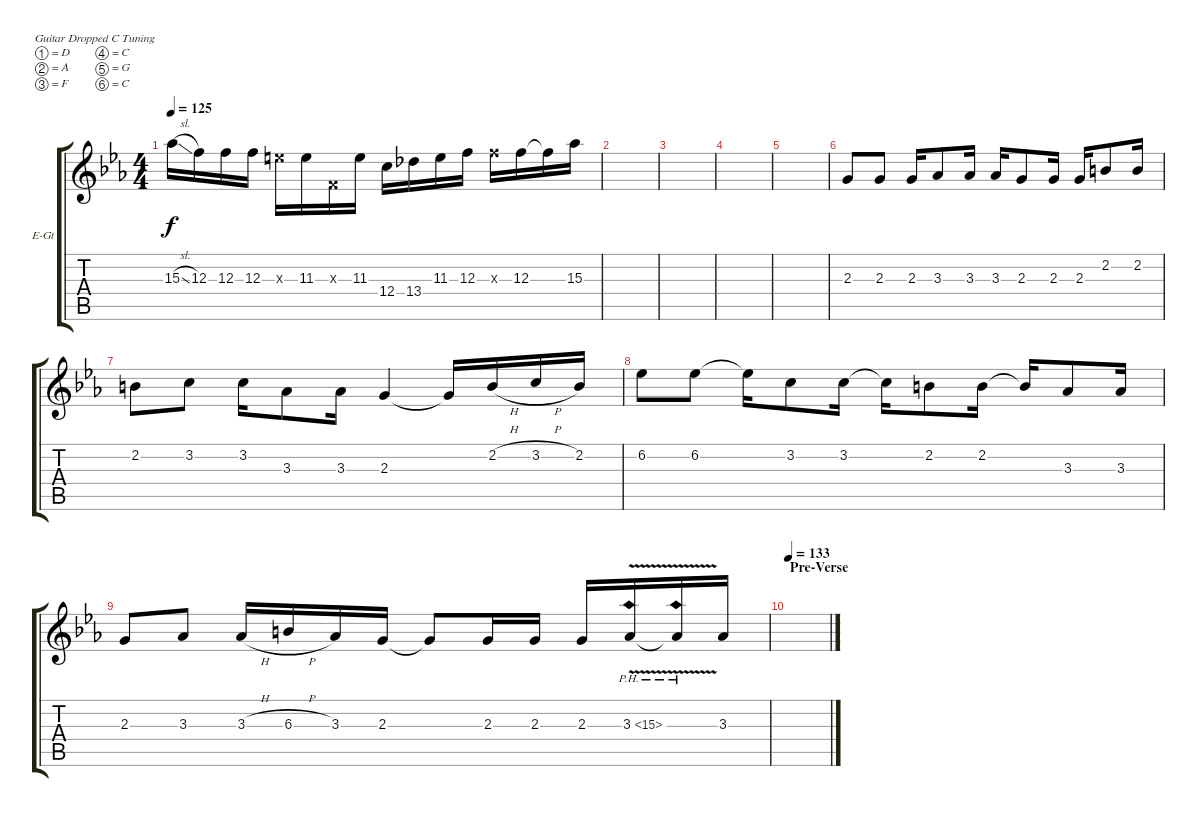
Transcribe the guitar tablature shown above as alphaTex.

\bracketExtendMode groupsimilarinstruments
\firstSystemTrackNameOrientation horizontal
\otherSystemsTrackNameOrientation horizontal
\track ("Electric Guitar" "E-Gt") {instrument distortionguitar}
\staff {score tabs}
\tuning (D4 A3 F3 C3 G2 C2)
\ts (4 4)
\tempo 125
\clef g2
\ks cminor
15.3{sl}.16{dy f} 12.3.16 12.3.16 12.3.16 11.3{x}.16 11.3.16 0.3{x}.16 11.3.16 12.4.16 13.4.16 11.3.16 12.3.16 12.3{x}.16 12.3.16 12.3{t}.16 15.3.16 |
|
|
|
|
2.3.8 2.3.8 2.3.16 3.3.8 3.3.16 3.3.16 2.3.8 2.3.16 2.3.16 2.2.8 2.2.16 |
2.2.8 3.2.8 3.2.16 3.3.8 3.3.16 2.3.4 2.3{t}.16 2.2{h}.16 3.2{h}.16 2.2.16 |
6.2.8 6.2.8 6.2{t}.16 3.2.8 3.2.16 3.2{t}.16 2.2.8 2.2.16 2.2{t}.16 3.3.8 3.3.16 |
2.3.8 3.3.8 3.3{h}.16 6.3{h}.16 3.3.16 2.3.16 2.3{t}.8 2.3.16 2.3.16 2.3.16 3.3{ph 12 v}.16 3.3{ph 12 t}.16 3.3.16 |
\section ("" "Pre-Verse")
\tempo 133
